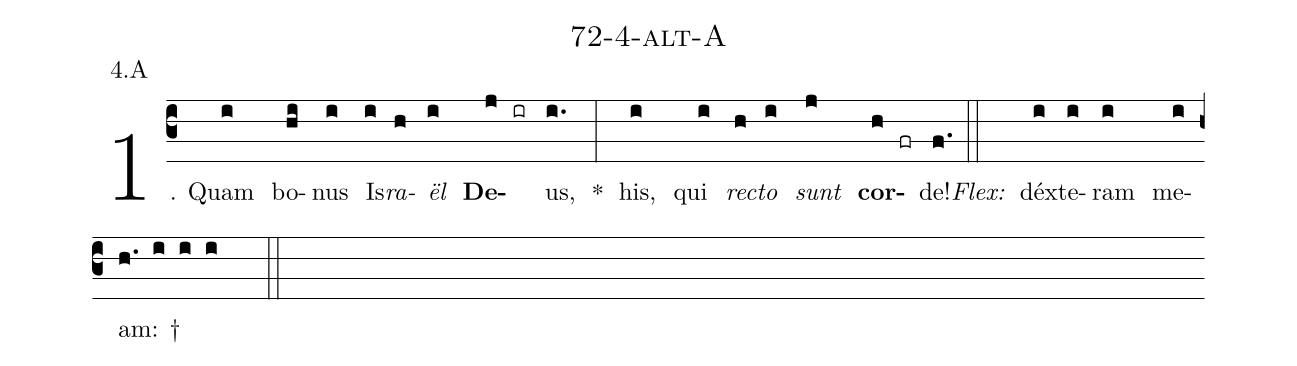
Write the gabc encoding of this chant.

name: 72-4-alt-A;
annotation: 4.A;
%%
(c3)1. Quam(i) bo(hi)nus(i) Is(i)<i>ra</i>(h)<i>ël</i>(i) <b>De</b>(j ir)us,(i.) *(:) his,(i) qui(i) <i>rec</i>(h)<i>to</i>(i) <i>sunt</i>(j) <b>cor</b>(h fr)de!(f.) (::)
<i>Flex:</i>()  déx(i)te(i)ram(i) me(i)am: †(h. i i i  ::)
